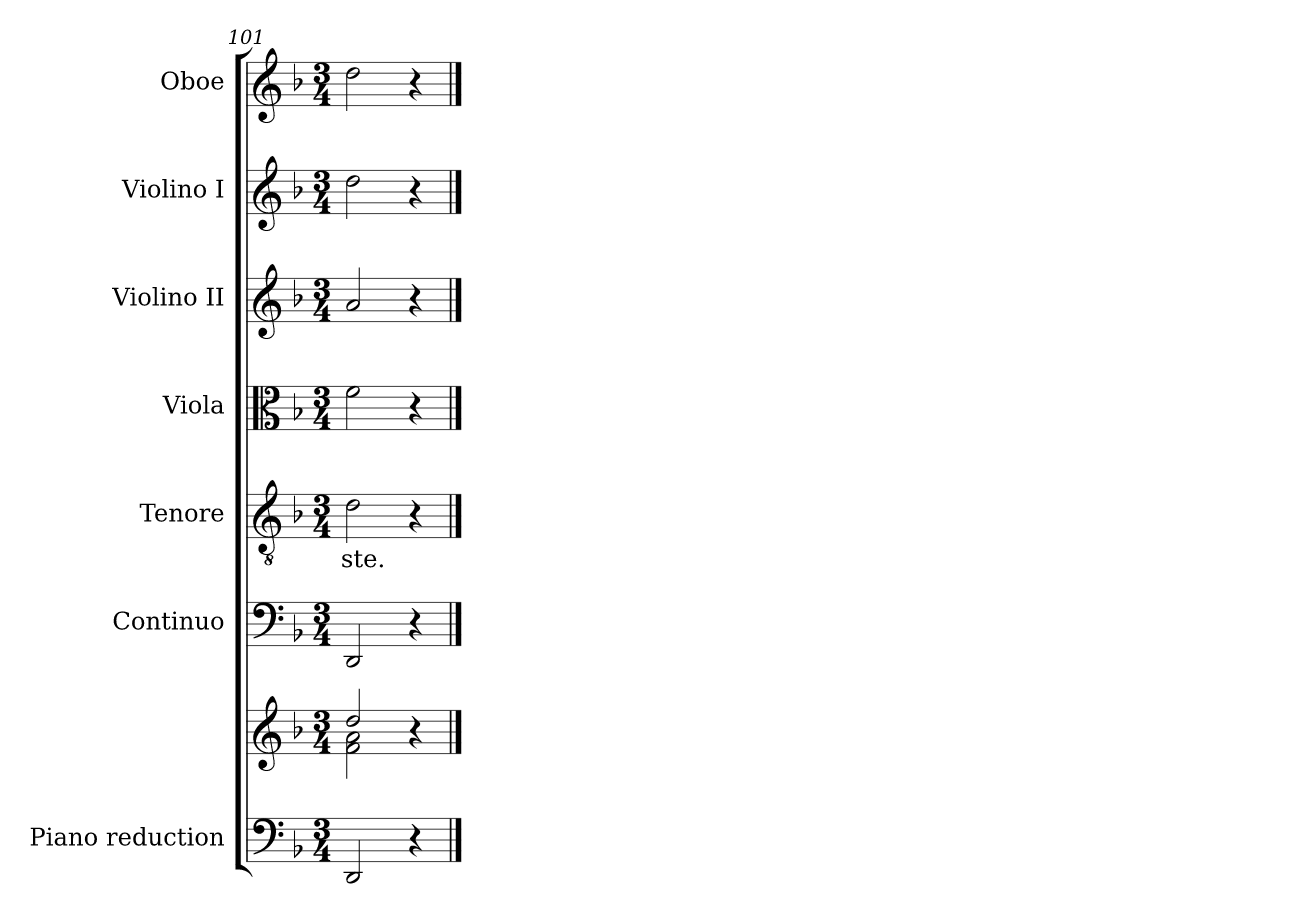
**kern	**kern	**kern	**kern	**text	**kern	**kern	**kern	**kern
*part7	*part7	*part6	*part5	*part5	*part4	*part3	*part2	*part1
*staff8	*staff7	*staff6	*staff5	*staff5	*staff4	*staff3	*staff2	*staff1
*I"Piano reduction	*	*I"Continuo	*I"Tenore	*	*I"Viola	*I"Violino II	*I"Violino I	*I"Oboe
*I'Pno	*	*	*	*	*I'Vla	*I'Vln	*I'Vln	*I'Ob
*clefF4	*clefG2	*clefF4	*clefGv2	*	*clefC3	*clefG2	*clefG2	*clefG2
*k[b-]	*k[b-]	*k[b-]	*k[b-]	*	*k[b-]	*k[b-]	*k[b-]	*k[b-]
*M3/4	*M3/4	*M3/4	*M3/4	*	*M3/4	*M3/4	*M3/4	*M3/4
=101	=101	=101	=101	=101	=101	=101	=101	=101
*	*^	*	*	*	*	*	*	*
!	!	!	!	!	!LO:LY:b	!	!	!	!
2DD/	2dd/	2f\ 2a\	2DD/	2d\	-ste.	2f\	2a/	2dd\	2dd\
4r	4r	4ryy	4r	4r	.	4r	4r	4r	4r
*	*v	*v	*	*	*	*	*	*	*
==	==	==	==	==	==	==	==	==
*-	*-	*-	*-	*-	*-	*-	*-	*-
